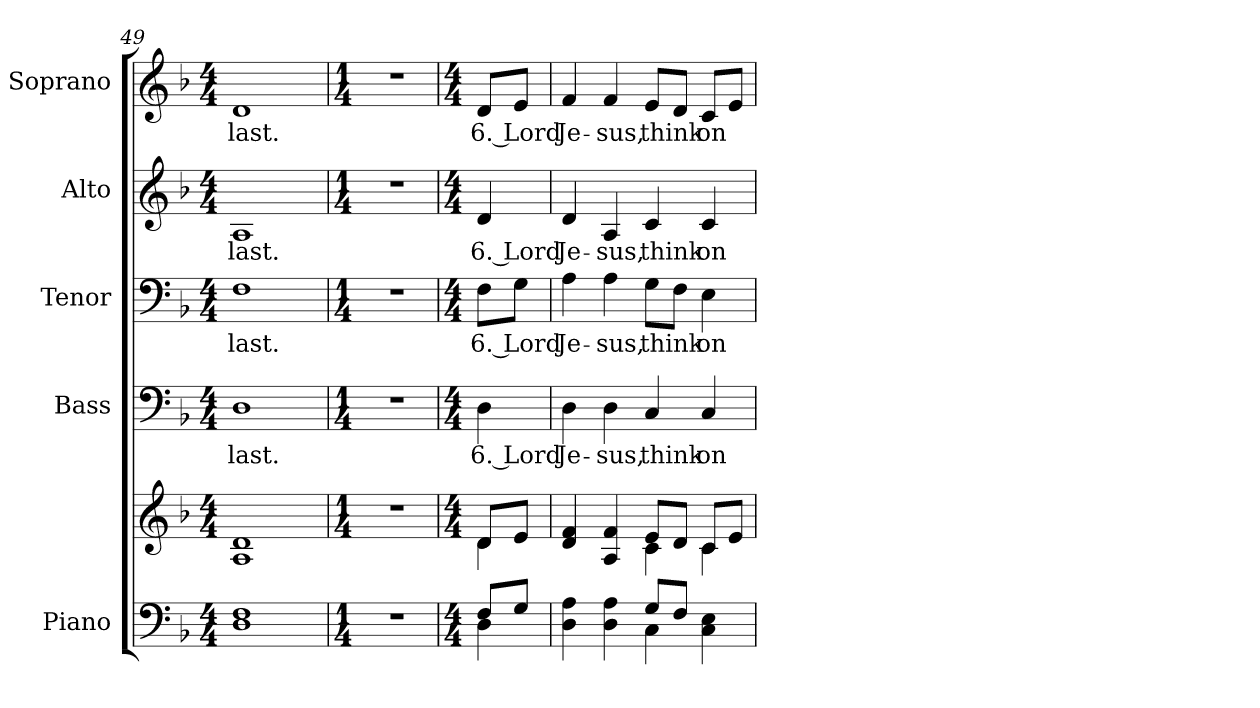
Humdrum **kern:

**kern	**kern	**kern	**text	**kern	**text	**kern	**text	**kern	**text
*part5	*part5	*part4	*part4	*part3	*part3	*part2	*part2	*part1	*part1
*staff6	*staff5	*staff4	*staff4	*staff3	*staff3	*staff2	*staff2	*staff1	*staff1
*I"Piano	*	*I"Bass	*	*I"Tenor	*	*I"Alto	*	*I"Soprano	*
*I'Pno.	*	*I'B.	*	*I'T.	*	*I'A.	*	*I'S.	*
!!LO:PB:g=z
*clefF4	*clefG2	*clefF4	*	*clefF4	*	*clefG2	*	*clefG2	*
*k[b-]	*k[b-]	*k[b-]	*	*k[b-]	*	*k[b-]	*	*k[b-]	*
*F:	*F:	*F:	*	*F:	*	*F:	*	*F:	*
*M4/4	*M4/4	*M4/4	*	*M4/4	*	*M4/4	*	*M4/4	*
=49	=49	=49	=49	=49	=49	=49	=49	=49	=49
!	!	!	!LO:LY:b:color=#000000	!	!	!	!	!	!
!	!	!	!	!	!LO:LY:b:color=#000000	!	!	!	!
!	!	!	!	!	!	!	!LO:LY:b:color=#000000	!	!
!	!	!	!	!	!	!	!	!	!LO:LY:b:color=#000000
1Di 1Fi	1Ai 1di	1Di	last.	1Fi	last.	1Ai	last.	1di	last.
=50	=50	=50	=50	=50	=50	=50	=50	=50	=50
*M1/4	*M1/4	*M1/4	*	*M1/4	*	*M1/4	*	*M1/4	*
!LO:N:vis=1	!LO:N:vis=1	!LO:N:vis=1	!	!LO:N:vis=1	!	!LO:N:vis=1	!	!LO:N:vis=1	!
4r	4r	4r	.	4r	.	4r	.	4r	.
!!LO:PB:g=z
=51	=51	=51	=51	=51	=51	=51	=51	=51	=51
*M4/4	*M4/4	*M4/4	*	*M4/4	*	*M4/4	*	*M4/4	*
*^	*^	*	*	*	*	*	*	*	*
!	!	!	!	!	!LO:LY:b:color=#000000	!	!	!	!	!	!
!	!	!	!	!	!	!	!LO:LY:b:color=#000000	!	!	!	!
!	!	!	!	!	!	!	!	!	!LO:LY:b:color=#000000	!	!
!	!	!	!	!	!	!	!	!	!	!	!LO:LY:b:color=#000000
8Fi/L	4Di\	8di/L	4di\	4Di\	6. Lord	8Fi\L	6. Lord	4di/	6. Lord	8di/L	6. Lord
8Gi/J	.	8ei/J	.	.	.	8Gi\J	.	.	.	8ei/J	.
=52	=52	=52	=52	=52	=52	=52	=52	=52	=52	=52	=52
!	!	!	!	!	!LO:LY:b:color=#000000	!	!	!	!	!	!
!	!	!	!	!	!	!	!LO:LY:b:color=#000000	!	!	!	!
!	!	!	!	!	!	!	!	!	!LO:LY:b:color=#000000	!	!
!	!	!	!	!	!	!	!	!	!	!	!LO:LY:b:color=#000000
4Di\ 4Ai	2ryy	4di/ 4fi	2ryy	4Di\	Je-	4Ai\	Je-	4di/	Je-	4fi/	Je-
!	!	!	!	!	!LO:LY:b:color=#000000	!	!	!	!	!	!
!	!	!	!	!	!	!	!LO:LY:b:color=#000000	!	!	!	!
!	!	!	!	!	!	!	!	!	!LO:LY:b:color=#000000	!	!
!	!	!	!	!	!	!	!	!	!	!	!LO:LY:b:color=#000000
4Di\ 4Ai	.	4Ai/ 4fi	.	4Di\	-sus,	4Ai\	-sus,	4Ai/	-sus,	4fi/	-sus,
!	!	!	!	!	!LO:LY:b:color=#000000	!	!	!	!	!	!
!	!	!	!	!	!	!	!LO:LY:b:color=#000000	!	!	!	!
!	!	!	!	!	!	!	!	!	!LO:LY:b:color=#000000	!	!
!	!	!	!	!	!	!	!	!	!	!	!LO:LY:b:color=#000000
8Gi/L	4Ci\	8ei/L	4ci\	4Ci/	think	8Gi\L	think	4ci/	think	8ei/L	think
8Fi/J	.	8di/J	.	.	.	8Fi\J	.	.	.	8di/J	.
!	!	!	!	!	!LO:LY:b:color=#000000	!	!	!	!	!	!
!	!	!	!	!	!	!	!LO:LY:b:color=#000000	!	!	!	!
!	!	!	!	!	!	!	!	!	!LO:LY:b:color=#000000	!	!
!	!	!	!	!	!	!	!	!	!	!	!LO:LY:b:color=#000000
4Ci\ 4Ei	4ryy	8ci/L	4ci\	4Ci/	on	4Ei\	on	4ci/	on	8ci/L	on
.	.	8ei/J	.	.	.	.	.	.	.	8ei/J	.
*v	*v	*	*	*	*	*	*	*	*	*	*
*	*v	*v	*	*	*	*	*	*	*	*
=	=	=	=	=	=	=	=	=	=
*-	*-	*-	*-	*-	*-	*-	*-	*-	*-
